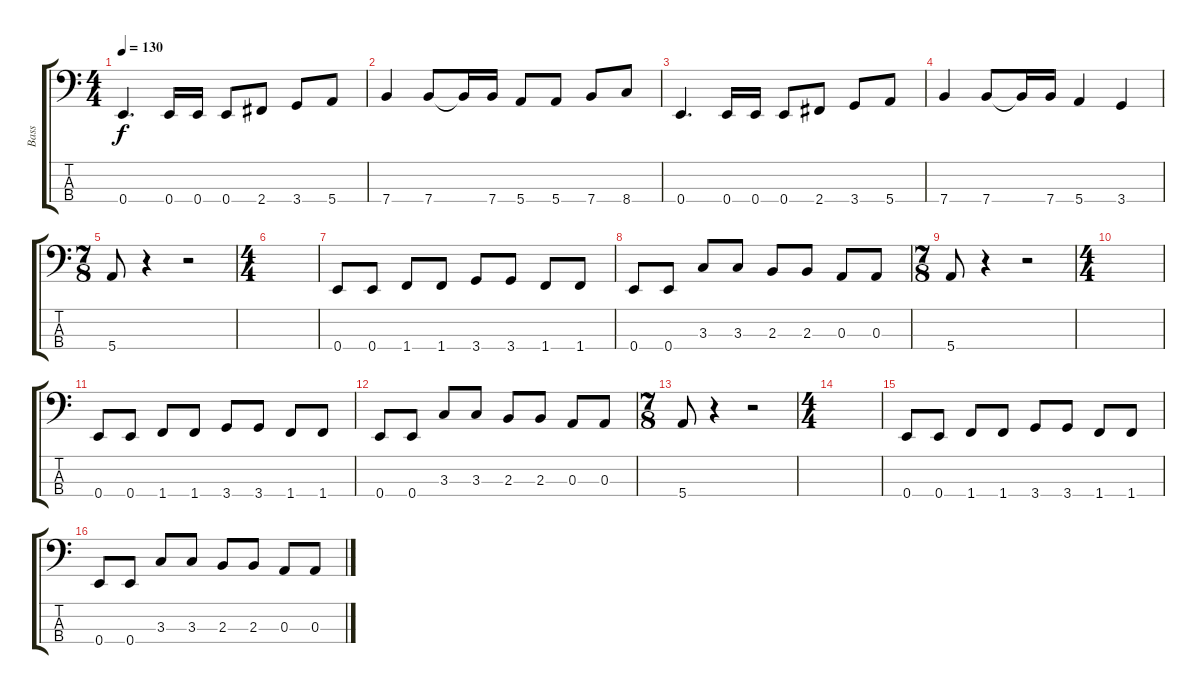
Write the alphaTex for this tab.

\track ("Bass" "Bass") {instrument electricbassfinger}
\staff {score tabs}
\tuning (G2 D2 A1 E1) {hide}
\ts (4 4)
\tempo 130
\clef f4
\ks c
0.4.4{d dy f} 0.4.16 0.4.16 0.4.8 2.4.8 3.4.8 5.4.8 |
7.4.4 7.4.8 7.4{t}.16 7.4.16 5.4.8 5.4.8 7.4.8 8.4.8 |
0.4.4{d} 0.4.16 0.4.16 0.4.8 2.4.8 3.4.8 5.4.8 |
7.4.4 7.4.8 7.4{t}.16 7.4.16 5.4.4 3.4.4 |
\ts (7 8)
5.4.8 r.4 r.2 |
\ts (4 4)
|
0.4.8 0.4.8 1.4.8 1.4.8 3.4.8 3.4.8 1.4.8 1.4.8 |
0.4.8 0.4.8 3.3.8 3.3.8 2.3.8 2.3.8 0.3.8 0.3.8 |
\ts (7 8)
5.4.8 r.4 r.2 |
\ts (4 4)
|
0.4.8 0.4.8 1.4.8 1.4.8 3.4.8 3.4.8 1.4.8 1.4.8 |
0.4.8 0.4.8 3.3.8 3.3.8 2.3.8 2.3.8 0.3.8 0.3.8 |
\ts (7 8)
5.4.8 r.4 r.2 |
\ts (4 4)
|
0.4.8 0.4.8 1.4.8 1.4.8 3.4.8 3.4.8 1.4.8 1.4.8 |
0.4.8 0.4.8 3.3.8 3.3.8 2.3.8 2.3.8 0.3.8 0.3.8
